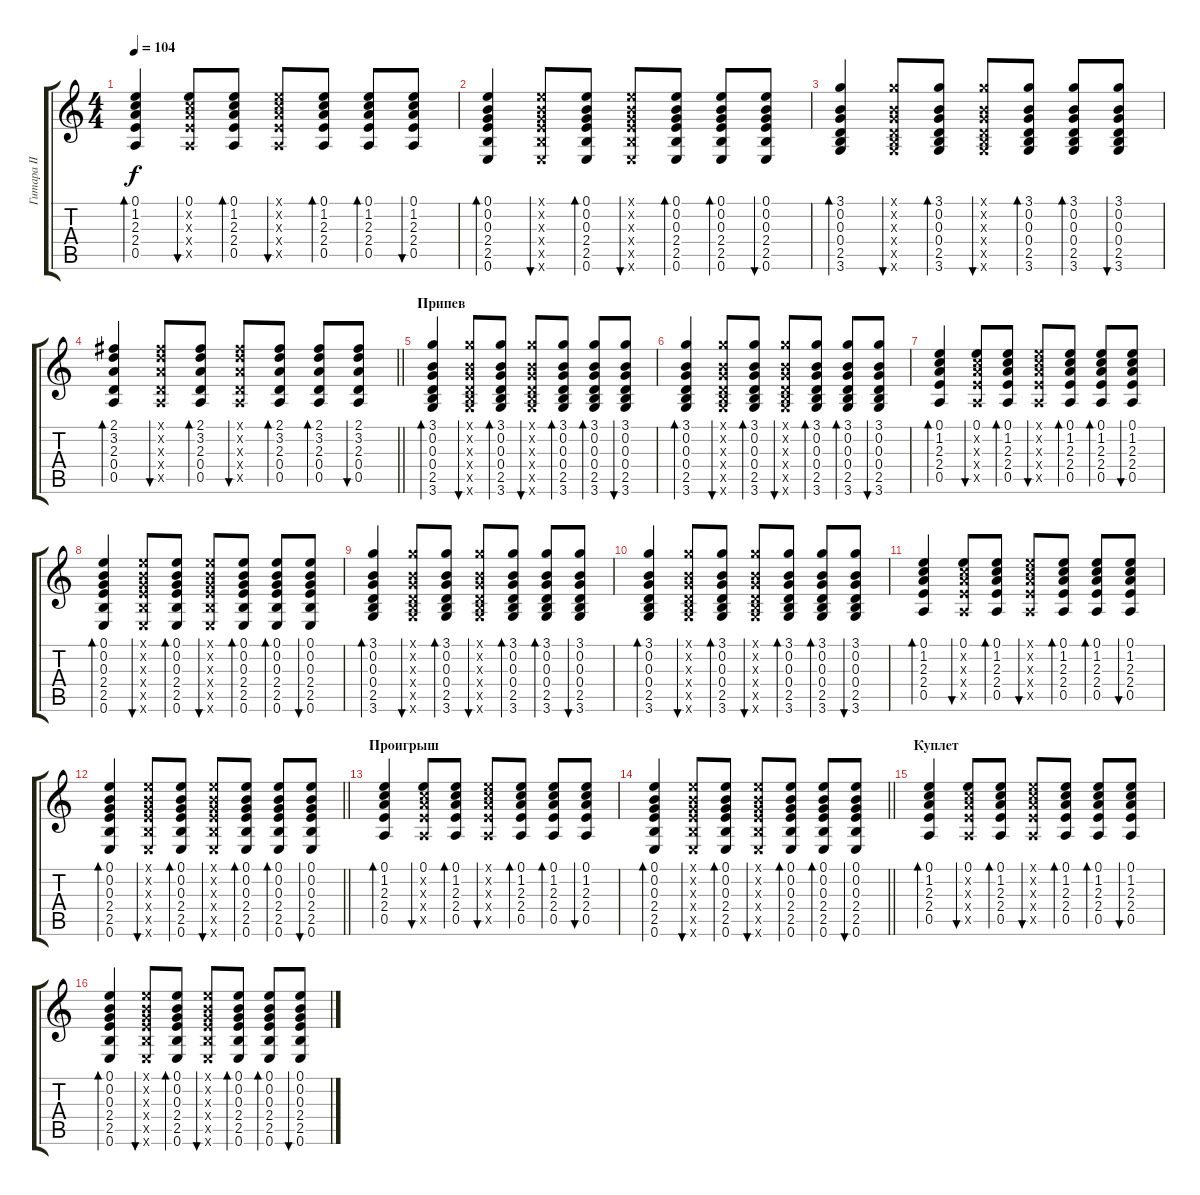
\track ("Гитара II" "Гитара II") {instrument distortionguitar}
\staff {score tabs}
\tuning (E4 B3 G3 D3 A2 E2) {hide}
\ts (4 4)
\tempo 104
\clef g2
\ks c
(0.1 1.2 2.3 2.4 0.5).4{bd 60 dy f} (0.1 1.2{x} 2.3{x} 2.4{x} 0.5{x}).8{bu 60} (0.1 1.2 2.3 2.4 0.5).8{bd 60} (0.1{x} 1.2{x} 2.3{x} 2.4{x} 0.5{x}).8{bu 60} (0.1 1.2 2.3 2.4 0.5).8{bd 60} (0.1 1.2 2.3 2.4 0.5).8{bd 60} (0.1 1.2 2.3 2.4 0.5).8{bu 60} |
(0.1 0.2 0.3 2.4 2.5 0.6).4{bd 60} (0.1{x} 0.2{x} 0.3{x} 2.4{x} 2.5{x} 0.6{x}).8{bu 60} (0.1 0.2 0.3 2.4 2.5 0.6).8{bd 60} (0.1{x} 0.2{x} 0.3{x} 2.4{x} 2.5{x} 0.6{x}).8{bu 60} (0.1 0.2 0.3 2.4 2.5 0.6).8{bd 60} (0.1 0.2 0.3 2.4 2.5 0.6).8{bd 60} (0.1 0.2 0.3 2.4 2.5 0.6).8{bu 60} |
(3.1 0.2 0.3 0.4 2.5 3.6).4{bd 60} (3.1{x} 0.2{x} 0.3{x} 0.4{x} 2.5{x} 3.6{x}).8{bu 60} (3.1 0.2 0.3 0.4 2.5 3.6).8{bd 60} (3.1{x} 0.2{x} 0.3{x} 0.4{x} 2.5{x} 3.6{x}).8{bu 60} (3.1 0.2 0.3 0.4 2.5 3.6).8{bd 60} (3.1 0.2 0.3 0.4 2.5 3.6).8{bd 60} (3.1 0.2 0.3 0.4 2.5 3.6).8{bu 60} |
\barLineRight lightlight
(2.1 3.2 2.3 0.4 0.5).4{bd 60} (2.1{x} 3.2{x} 2.3{x} 0.4{x} 0.5{x}).8{bu 60} (2.1 3.2 2.3 0.4 0.5).8{bd 60} (2.1{x} 3.2{x} 2.3{x} 0.4{x} 0.5{x}).8{bu 60} (2.1 3.2 2.3 0.4 0.5).8{bd 60} (2.1 3.2 2.3 0.4 0.5).8{bd 60} (2.1 3.2 2.3 0.4 0.5).8{bu 60} |
\section ("" "Припев")
(3.1 0.2 0.3 0.4 2.5 3.6).4{bd 60} (3.1{x} 0.2{x} 0.3{x} 0.4{x} 2.5{x} 3.6{x}).8{bu 60} (3.1 0.2 0.3 0.4 2.5 3.6).8{bd 60} (3.1{x} 0.2{x} 0.3{x} 0.4{x} 2.5{x} 3.6{x}).8{bu 60} (3.1 0.2 0.3 0.4 2.5 3.6).8{bd 60} (3.1 0.2 0.3 0.4 2.5 3.6).8{bd 60} (3.1 0.2 0.3 0.4 2.5 3.6).8{bu 60} |
(3.1 0.2 0.3 0.4 2.5 3.6).4{bd 60} (3.1{x} 0.2{x} 0.3{x} 0.4{x} 2.5{x} 3.6{x}).8{bu 60} (3.1 0.2 0.3 0.4 2.5 3.6).8{bd 60} (3.1{x} 0.2{x} 0.3{x} 0.4{x} 2.5{x} 3.6{x}).8{bu 60} (3.1 0.2 0.3 0.4 2.5 3.6).8{bd 60} (3.1 0.2 0.3 0.4 2.5 3.6).8{bd 60} (3.1 0.2 0.3 0.4 2.5 3.6).8{bu 60} |
(0.1 1.2 2.3 2.4 0.5).4{bd 60} (0.1 1.2{x} 2.3{x} 2.4{x} 0.5{x}).8{bu 60} (0.1 1.2 2.3 2.4 0.5).8{bd 60} (0.1{x} 1.2{x} 2.3{x} 2.4{x} 0.5{x}).8{bu 60} (0.1 1.2 2.3 2.4 0.5).8{bd 60} (0.1 1.2 2.3 2.4 0.5).8{bd 60} (0.1 1.2 2.3 2.4 0.5).8{bu 60} |
(0.1 0.2 0.3 2.4 2.5 0.6).4{bd 60} (0.1{x} 0.2{x} 0.3{x} 2.4{x} 2.5{x} 0.6{x}).8{bu 60} (0.1 0.2 0.3 2.4 2.5 0.6).8{bd 60} (0.1{x} 0.2{x} 0.3{x} 2.4{x} 2.5{x} 0.6{x}).8{bu 60} (0.1 0.2 0.3 2.4 2.5 0.6).8{bd 60} (0.1 0.2 0.3 2.4 2.5 0.6).8{bd 60} (0.1 0.2 0.3 2.4 2.5 0.6).8{bu 60} |
(3.1 0.2 0.3 0.4 2.5 3.6).4{bd 60} (3.1{x} 0.2{x} 0.3{x} 0.4{x} 2.5{x} 3.6{x}).8{bu 60} (3.1 0.2 0.3 0.4 2.5 3.6).8{bd 60} (3.1{x} 0.2{x} 0.3{x} 0.4{x} 2.5{x} 3.6{x}).8{bu 60} (3.1 0.2 0.3 0.4 2.5 3.6).8{bd 60} (3.1 0.2 0.3 0.4 2.5 3.6).8{bd 60} (3.1 0.2 0.3 0.4 2.5 3.6).8{bu 60} |
(3.1 0.2 0.3 0.4 2.5 3.6).4{bd 60} (3.1{x} 0.2{x} 0.3{x} 0.4{x} 2.5{x} 3.6{x}).8{bu 60} (3.1 0.2 0.3 0.4 2.5 3.6).8{bd 60} (3.1{x} 0.2{x} 0.3{x} 0.4{x} 2.5{x} 3.6{x}).8{bu 60} (3.1 0.2 0.3 0.4 2.5 3.6).8{bd 60} (3.1 0.2 0.3 0.4 2.5 3.6).8{bd 60} (3.1 0.2 0.3 0.4 2.5 3.6).8{bu 60} |
(0.1 1.2 2.3 2.4 0.5).4{bd 60} (0.1 1.2{x} 2.3{x} 2.4{x} 0.5{x}).8{bu 60} (0.1 1.2 2.3 2.4 0.5).8{bd 60} (0.1{x} 1.2{x} 2.3{x} 2.4{x} 0.5{x}).8{bu 60} (0.1 1.2 2.3 2.4 0.5).8{bd 60} (0.1 1.2 2.3 2.4 0.5).8{bd 60} (0.1 1.2 2.3 2.4 0.5).8{bu 60} |
\barLineRight lightlight
(0.1 0.2 0.3 2.4 2.5 0.6).4{bd 60} (0.1{x} 0.2{x} 0.3{x} 2.4{x} 2.5{x} 0.6{x}).8{bu 60} (0.1 0.2 0.3 2.4 2.5 0.6).8{bd 60} (0.1{x} 0.2{x} 0.3{x} 2.4{x} 2.5{x} 0.6{x}).8{bu 60} (0.1 0.2 0.3 2.4 2.5 0.6).8{bd 60} (0.1 0.2 0.3 2.4 2.5 0.6).8{bd 60} (0.1 0.2 0.3 2.4 2.5 0.6).8{bu 60} |
\section ("" "Проигрыш")
(0.1 1.2 2.3 2.4 0.5).4{bd 60} (0.1 1.2{x} 2.3{x} 2.4{x} 0.5{x}).8{bu 60} (0.1 1.2 2.3 2.4 0.5).8{bd 60} (0.1{x} 1.2{x} 2.3{x} 2.4{x} 0.5{x}).8{bu 60} (0.1 1.2 2.3 2.4 0.5).8{bd 60} (0.1 1.2 2.3 2.4 0.5).8{bd 60} (0.1 1.2 2.3 2.4 0.5).8{bu 60} |
\barLineRight lightlight
(0.1 0.2 0.3 2.4 2.5 0.6).4{bd 60} (0.1{x} 0.2{x} 0.3{x} 2.4{x} 2.5{x} 0.6{x}).8{bu 60} (0.1 0.2 0.3 2.4 2.5 0.6).8{bd 60} (0.1{x} 0.2{x} 0.3{x} 2.4{x} 2.5{x} 0.6{x}).8{bu 60} (0.1 0.2 0.3 2.4 2.5 0.6).8{bd 60} (0.1 0.2 0.3 2.4 2.5 0.6).8{bd 60} (0.1 0.2 0.3 2.4 2.5 0.6).8{bu 60} |
\section ("" "Куплет")
(0.1 1.2 2.3 2.4 0.5).4{bd 60} (0.1 1.2{x} 2.3{x} 2.4{x} 0.5{x}).8{bu 60} (0.1 1.2 2.3 2.4 0.5).8{bd 60} (0.1{x} 1.2{x} 2.3{x} 2.4{x} 0.5{x}).8{bu 60} (0.1 1.2 2.3 2.4 0.5).8{bd 60} (0.1 1.2 2.3 2.4 0.5).8{bd 60} (0.1 1.2 2.3 2.4 0.5).8{bu 60} |
(0.1 0.2 0.3 2.4 2.5 0.6).4{bd 60} (0.1{x} 0.2{x} 0.3{x} 2.4{x} 2.5{x} 0.6{x}).8{bu 60} (0.1 0.2 0.3 2.4 2.5 0.6).8{bd 60} (0.1{x} 0.2{x} 0.3{x} 2.4{x} 2.5{x} 0.6{x}).8{bu 60} (0.1 0.2 0.3 2.4 2.5 0.6).8{bd 60} (0.1 0.2 0.3 2.4 2.5 0.6).8{bd 60} (0.1 0.2 0.3 2.4 2.5 0.6).8{bu 60}
